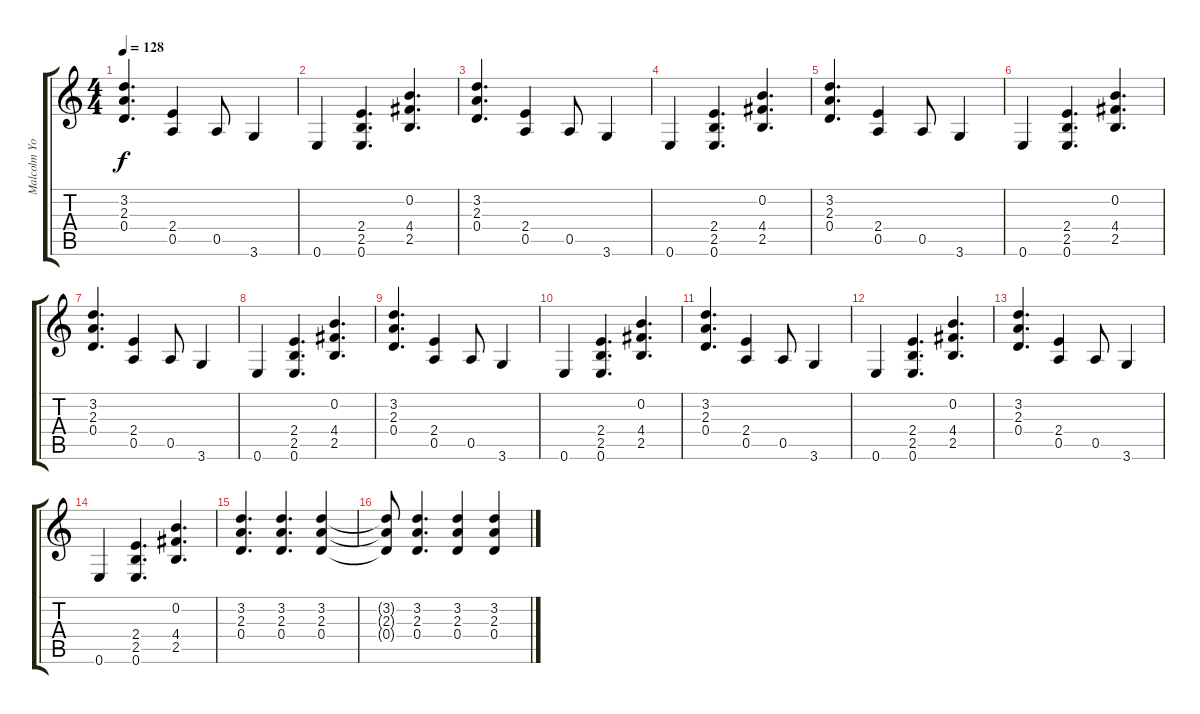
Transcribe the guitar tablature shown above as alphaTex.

\track ("Malcolm Young" "Malcolm Yo") {instrument overdrivenguitar}
\staff {score tabs}
\tuning (E4 B3 G3 D3 A2 E2) {hide}
\ts (4 4)
\tempo 128
\clef g2
\ks c
(3.2 2.3 0.4).4{d dy f} (2.4 0.5).4 0.5.8 3.6.4 |
0.6.4 (2.4 2.5 0.6).4{d} (0.2 4.4 2.5).4{d} |
(3.2 2.3 0.4).4{d} (2.4 0.5).4 0.5.8 3.6.4 |
0.6.4 (2.4 2.5 0.6).4{d} (0.2 4.4 2.5).4{d} |
(3.2 2.3 0.4).4{d} (2.4 0.5).4 0.5.8 3.6.4 |
0.6.4 (2.4 2.5 0.6).4{d} (0.2 4.4 2.5).4{d} |
(3.2 2.3 0.4).4{d} (2.4 0.5).4 0.5.8 3.6.4 |
0.6.4 (2.4 2.5 0.6).4{d} (0.2 4.4 2.5).4{d} |
(3.2 2.3 0.4).4{d} (2.4 0.5).4 0.5.8 3.6.4 |
0.6.4 (2.4 2.5 0.6).4{d} (0.2 4.4 2.5).4{d} |
(3.2 2.3 0.4).4{d} (2.4 0.5).4 0.5.8 3.6.4 |
0.6.4 (2.4 2.5 0.6).4{d} (0.2 4.4 2.5).4{d} |
(3.2 2.3 0.4).4{d} (2.4 0.5).4 0.5.8 3.6.4 |
0.6.4 (2.4 2.5 0.6).4{d} (0.2 4.4 2.5).4{d} |
(3.2 2.3 0.4).4{d} (3.2 2.3 0.4).4{d} (3.2 2.3 0.4).4 |
(3.2{t} 2.3{t} 0.4{t}).8 (3.2 2.3 0.4).4{d} (3.2 2.3 0.4).4 (3.2 2.3 0.4).4
